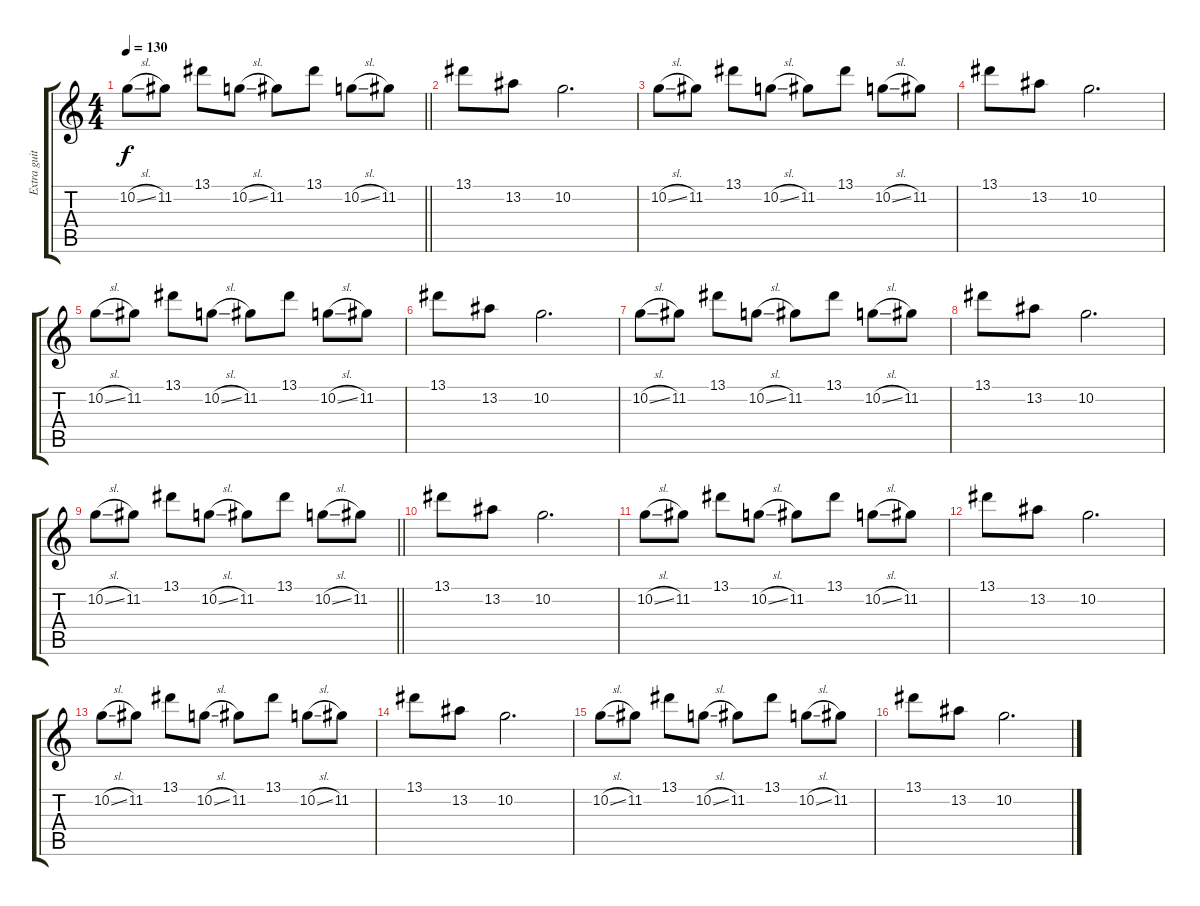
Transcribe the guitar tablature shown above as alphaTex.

\track ("Extra guitar 2" "Extra guit") {instrument electricguitarjazz}
\staff {score tabs}
\tuning (D4 A3 F3 C3 G2 C2) {hide}
\ts (4 4)
\tempo 130
\clef g2
\barLineRight lightlight
\ks c
10.2{sl}.8{dy f} 11.2.8 13.1.8 10.2{sl}.8 11.2.8 13.1.8 10.2{sl}.8 11.2.8 |
13.1.8 13.2.8 10.2.2{d} |
10.2{sl}.8 11.2.8 13.1.8 10.2{sl}.8 11.2.8 13.1.8 10.2{sl}.8 11.2.8 |
13.1.8 13.2.8 10.2.2{d} |
10.2{sl}.8 11.2.8 13.1.8 10.2{sl}.8 11.2.8 13.1.8 10.2{sl}.8 11.2.8 |
13.1.8 13.2.8 10.2.2{d} |
10.2{sl}.8 11.2.8 13.1.8 10.2{sl}.8 11.2.8 13.1.8 10.2{sl}.8 11.2.8 |
13.1.8 13.2.8 10.2.2{d} |
\barLineRight lightlight
10.2{sl}.8 11.2.8 13.1.8 10.2{sl}.8 11.2.8 13.1.8 10.2{sl}.8 11.2.8 |
13.1.8 13.2.8 10.2.2{d} |
10.2{sl}.8 11.2.8 13.1.8 10.2{sl}.8 11.2.8 13.1.8 10.2{sl}.8 11.2.8 |
13.1.8 13.2.8 10.2.2{d} |
10.2{sl}.8 11.2.8 13.1.8 10.2{sl}.8 11.2.8 13.1.8 10.2{sl}.8 11.2.8 |
13.1.8 13.2.8 10.2.2{d} |
10.2{sl}.8 11.2.8 13.1.8 10.2{sl}.8 11.2.8 13.1.8 10.2{sl}.8 11.2.8 |
13.1.8 13.2.8 10.2.2{d}
